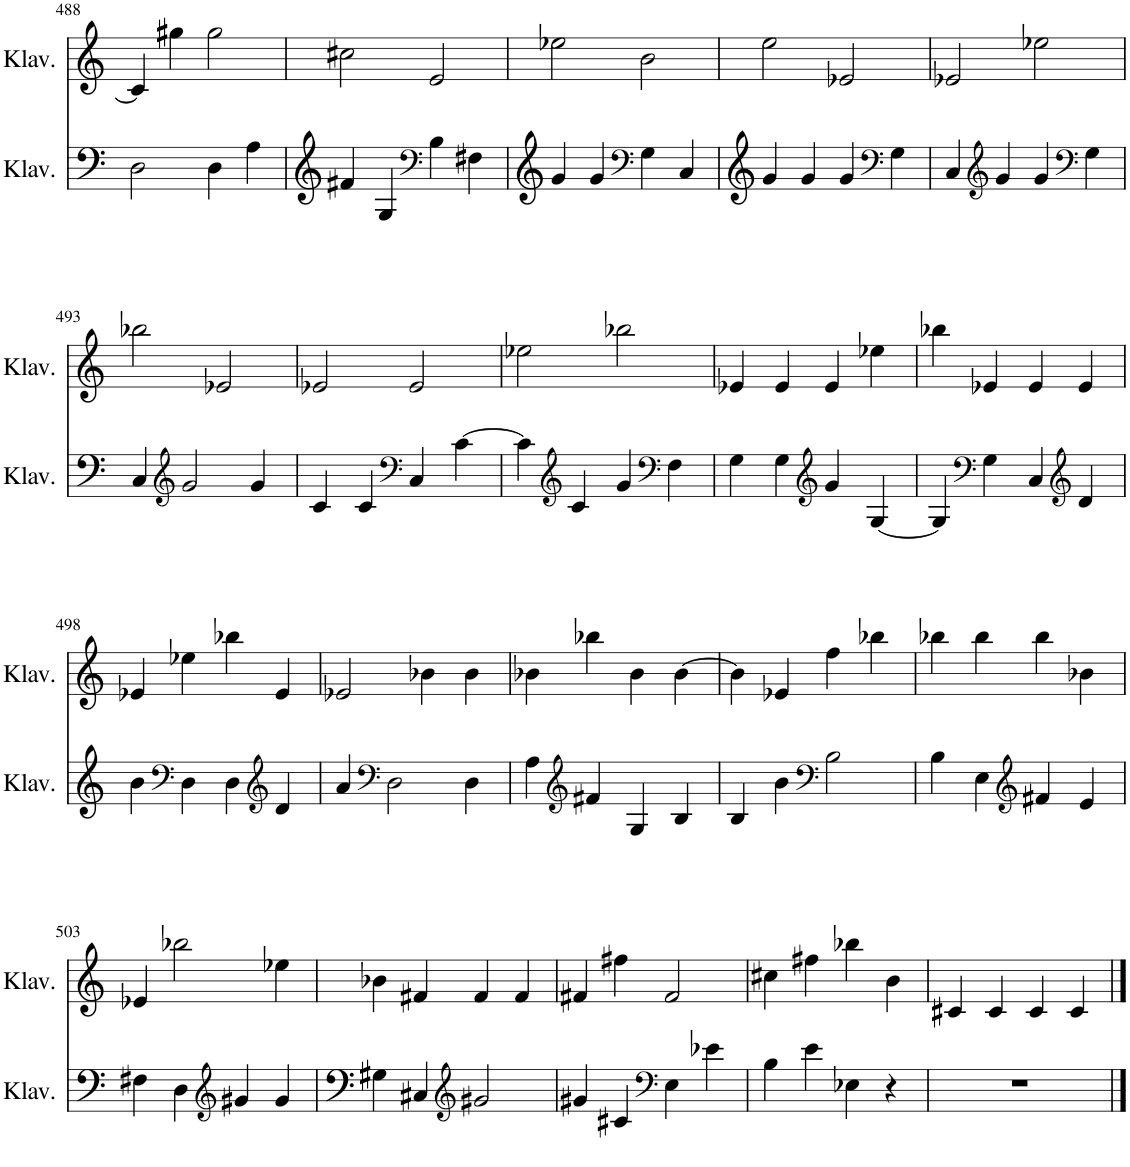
**kern	**kern
*part2	*part1
*staff2	*staff1
*I"Klavier	*I"Klavier
*I'Klav.	*I'Klav.
!!LO:PB:g=z
*clefG2	*clefG2
*k[]	*k[]
*M4/4	*M4/4
=488	=488
2D\	4c#/]
.	4gg#X\
4D\	2gg#\
4A\	.
=489	=489
4f#X/	2cc#X\
4G/	.
*clefF4	*
4B\	2e/
4F#X\	.
=490	=490
4g/	2ee-X\
4g/	.
*clefF4	*
4G\	2b\
4C/	.
=491	=491
4g/	2ee\
4g/	.
4g/	2e-X/
*clefF4	*
4G\	.
=492	=492
4C/	2e-X/
*clefG2	*
4g/	.
4g/	2ee-X\
*clefF4	*
4G\	.
!!LO:LB:g=z
=493	=493
4C/	2bb-X\
*clefG2	*
2g/	.
.	2e-X/
4g/	.
=494	=494
4c/	2e-X/
4c/	.
*clefF4	*
4C/	2e-/
[4c\	.
=495	=495
4c\]	2ee-X\
*clefG2	*
4c/	.
4g/	2bb-X\
*clefF4	*
4F\	.
=496	=496
4G\	4e-X/
4G\	4e-/
*clefG2	*
4g/	4e-/
[4G/	4ee-X\
=497	=497
4G/]	4bb-X\
*clefF4	*
4G\	4e-X/
4C/	4e-/
*clefG2	*
4d/	4e-/
!!LO:LB:g=z
=498	=498
4b\	4e-X/
*clefF4	*
4D\	4ee-X\
4D\	4bb-X\
*clefG2	*
4d/	4e-/
=499	=499
4a/	2e-X/
*clefF4	*
2D\	.
.	4b-X\
4D\	4b-\
=500	=500
4A\	4b-X\
*clefG2	*
4f#X/	4bb-X\
4G/	4b-\
4B/	[4b-\
=501	=501
4B/	4b-\]
4b\	4e-X/
*clefF4	*
2B\	4ff\
.	4bb-X\
=502	=502
4B\	4bb-X\
4E\	4bb-\
*clefG2	*
4f#X/	4bb-\
4e/	4b-X\
!!LO:LB:g=z
=503	=503
4F#X\	4e-X/
4D\	2bb-X\
*clefG2	*
4g#X/	.
4g#/	4ee-X\
=504	=504
4G#X\	4b-X\
4C#X/	4f#X/
*clefG2	*
2g#X/	4f#/
.	4f#/
=505	=505
4g#X/	4f#X/
4c#X/	4ff#X\
*clefF4	*
4E\	2f#/
4e-X\	.
=506	=506
4B\	4cc#X\
4e\	4ff#X\
4E-X\	4bb-X\
4r	4b\
=507	=507
1r	4c#X/
.	4c#/
.	4c#/
.	4c#/
==	==
*-	*-
